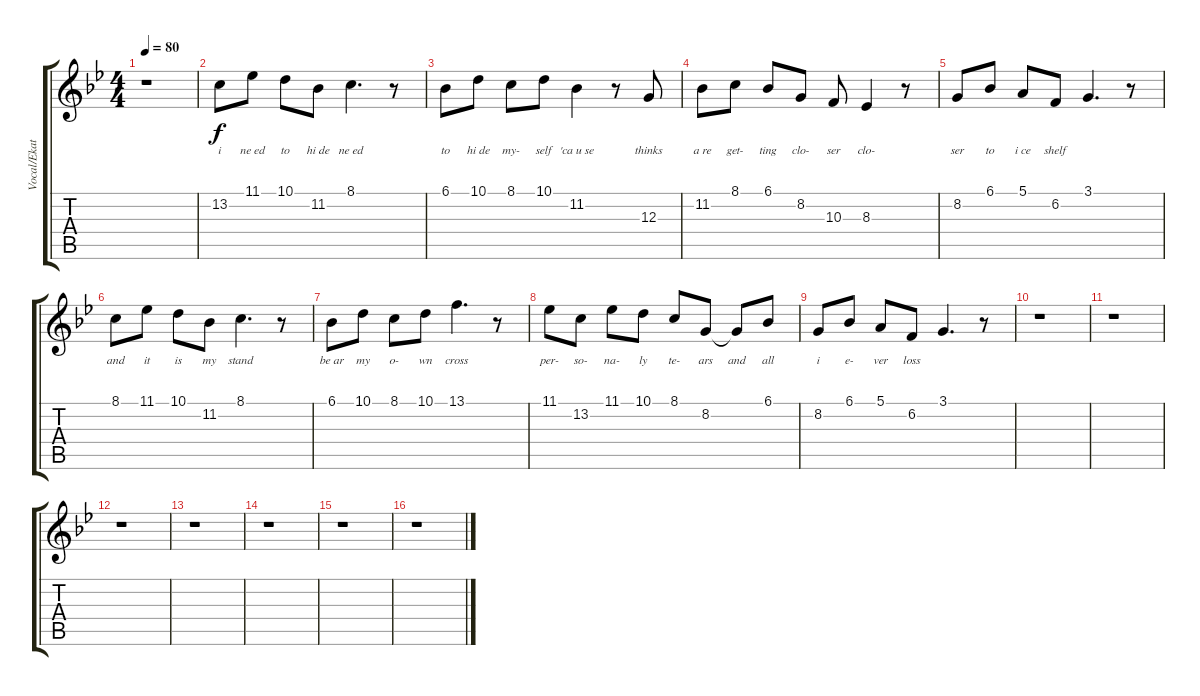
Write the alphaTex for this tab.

\track ("Vocal/Ekath" "Vocal/Ekat") {instrument acousticgrandpiano}
\staff {score tabs}
\tuning (E4 B3 G3 D3 A2 E2) {hide}
\ts (4 4)
\tempo 80
\clef g2
\ks gminor
r.1{dy f} |
13.2.8{lyrics (0 "i") lyrics (1 "") lyrics (2 "") lyrics (3 "") lyrics (4 "")} 11.1.8{lyrics (0 "ne ed") lyrics (1 "") lyrics (2 "") lyrics (3 "") lyrics (4 "")} 10.1.8{lyrics (0 "to") lyrics (1 "") lyrics (2 "") lyrics (3 "") lyrics (4 "")} 11.2.8{lyrics (0 "hi de") lyrics (1 "") lyrics (2 "") lyrics (3 "") lyrics (4 "")} 8.1.4{d lyrics (0 "ne ed") lyrics (1 "") lyrics (2 "") lyrics (3 "") lyrics (4 "")} r.8 |
6.1.8{lyrics (0 "to") lyrics (1 "") lyrics (2 "") lyrics (3 "") lyrics (4 "")} 10.1.8{lyrics (0 "hi de") lyrics (1 "") lyrics (2 "") lyrics (3 "") lyrics (4 "")} 8.1.8{lyrics (0 "my-") lyrics (1 "") lyrics (2 "") lyrics (3 "") lyrics (4 "")} 10.1.8{lyrics (0 "self") lyrics (1 "") lyrics (2 "") lyrics (3 "") lyrics (4 "")} 11.2.4{lyrics (0 "'ca u se") lyrics (1 "") lyrics (2 "") lyrics (3 "") lyrics (4 "")} r.8 12.3.8{lyrics (0 "thinks") lyrics (1 "") lyrics (2 "") lyrics (3 "") lyrics (4 "")} |
11.2.8{lyrics (0 "a re") lyrics (1 "") lyrics (2 "") lyrics (3 "") lyrics (4 "")} 8.1.8{lyrics (0 "get-") lyrics (1 "") lyrics (2 "") lyrics (3 "") lyrics (4 "")} 6.1.8{lyrics (0 "ting") lyrics (1 "") lyrics (2 "") lyrics (3 "") lyrics (4 "")} 8.2.8{lyrics (0 "clo-") lyrics (1 "") lyrics (2 "") lyrics (3 "") lyrics (4 "")} 10.3.8{lyrics (0 "ser") lyrics (1 "") lyrics (2 "") lyrics (3 "") lyrics (4 "")} 8.3.4{lyrics (0 "clo-") lyrics (1 "") lyrics (2 "") lyrics (3 "") lyrics (4 "")} r.8 |
8.2.8{lyrics (0 "ser") lyrics (1 "") lyrics (2 "") lyrics (3 "") lyrics (4 "")} 6.1.8{lyrics (0 "to") lyrics (1 "") lyrics (2 "") lyrics (3 "") lyrics (4 "")} 5.1.8{lyrics (0 "i ce") lyrics (1 "") lyrics (2 "") lyrics (3 "") lyrics (4 "")} 6.2.8{lyrics (0 "shelf") lyrics (1 "") lyrics (2 "") lyrics (3 "") lyrics (4 "")} 3.1.4{d lyrics (0 "") lyrics (1 "") lyrics (2 "") lyrics (3 "") lyrics (4 "")} r.8 |
8.1.8{lyrics (0 "and") lyrics (1 "") lyrics (2 "") lyrics (3 "") lyrics (4 "")} 11.1.8{lyrics (0 "it") lyrics (1 "") lyrics (2 "") lyrics (3 "") lyrics (4 "")} 10.1.8{lyrics (0 "is") lyrics (1 "") lyrics (2 "") lyrics (3 "") lyrics (4 "")} 11.2.8{lyrics (0 "my") lyrics (1 "") lyrics (2 "") lyrics (3 "") lyrics (4 "")} 8.1.4{d lyrics (0 "stand") lyrics (1 "") lyrics (2 "") lyrics (3 "") lyrics (4 "")} r.8 |
6.1.8{lyrics (0 "be ar") lyrics (1 "") lyrics (2 "") lyrics (3 "") lyrics (4 "")} 10.1.8{lyrics (0 "my") lyrics (1 "") lyrics (2 "") lyrics (3 "") lyrics (4 "")} 8.1.8{lyrics (0 "o-") lyrics (1 "") lyrics (2 "") lyrics (3 "") lyrics (4 "")} 10.1.8{lyrics (0 "wn") lyrics (1 "") lyrics (2 "") lyrics (3 "") lyrics (4 "")} 13.1.4{d lyrics (0 "cross") lyrics (1 "") lyrics (2 "") lyrics (3 "") lyrics (4 "")} r.8 |
11.1.8{lyrics (0 "per-") lyrics (1 "") lyrics (2 "") lyrics (3 "") lyrics (4 "")} 13.2.8{lyrics (0 "so-") lyrics (1 "") lyrics (2 "") lyrics (3 "") lyrics (4 "")} 11.1.8{lyrics (0 "na-") lyrics (1 "") lyrics (2 "") lyrics (3 "") lyrics (4 "")} 10.1.8{lyrics (0 "ly") lyrics (1 "") lyrics (2 "") lyrics (3 "") lyrics (4 "")} 8.1.8{lyrics (0 "te-") lyrics (1 "") lyrics (2 "") lyrics (3 "") lyrics (4 "")} 8.2.8{lyrics (0 "ars") lyrics (1 "") lyrics (2 "") lyrics (3 "") lyrics (4 "")} 8.2{t}.8{lyrics (0 "and") lyrics (1 "") lyrics (2 "") lyrics (3 "") lyrics (4 "")} 6.1.8{lyrics (0 "all") lyrics (1 "") lyrics (2 "") lyrics (3 "") lyrics (4 "")} |
8.2.8{lyrics (0 "i") lyrics (1 "") lyrics (2 "") lyrics (3 "") lyrics (4 "")} 6.1.8{lyrics (0 "e-") lyrics (1 "") lyrics (2 "") lyrics (3 "") lyrics (4 "")} 5.1.8{lyrics (0 "ver") lyrics (1 "") lyrics (2 "") lyrics (3 "") lyrics (4 "")} 6.2.8{lyrics (0 "loss") lyrics (1 "") lyrics (2 "") lyrics (3 "") lyrics (4 "")} 3.1.4{d lyrics (0 "") lyrics (1 "") lyrics (2 "") lyrics (3 "") lyrics (4 "")} r.8 |
r.1 |
r.1 |
r.1 |
r.1 |
r.1 |
r.1 |
r.1
